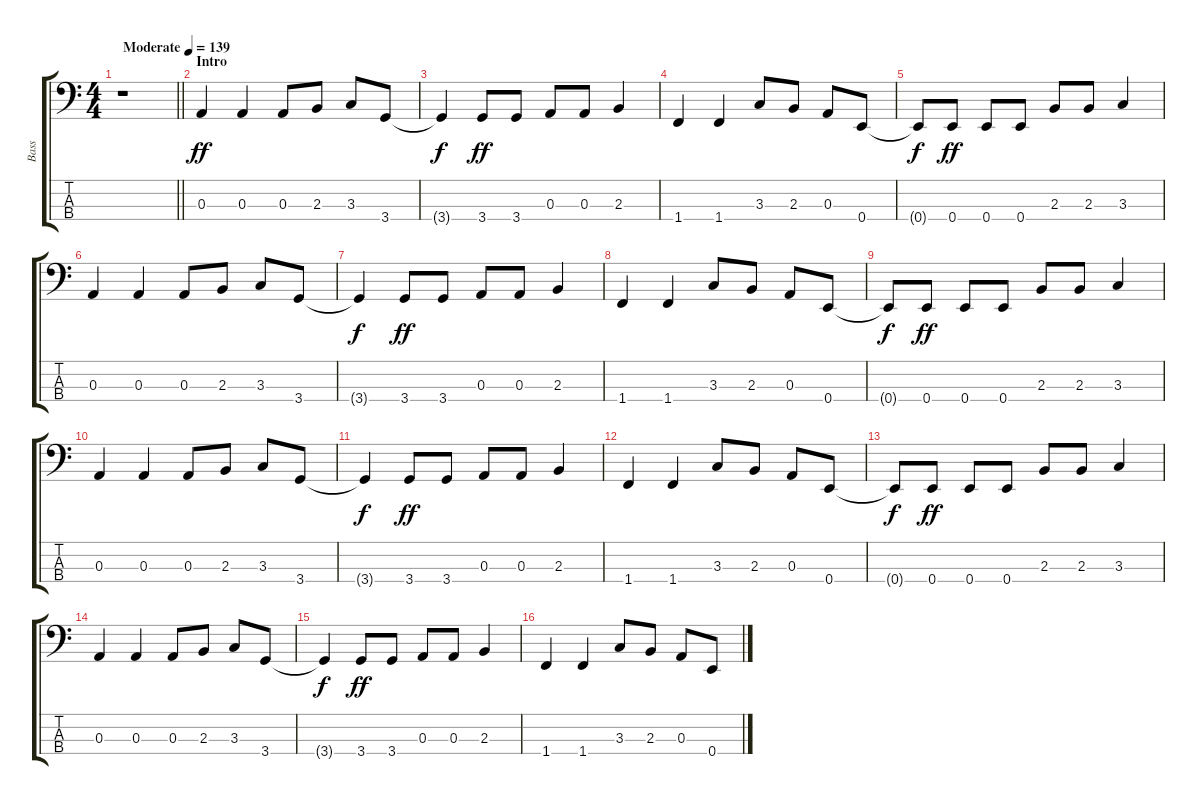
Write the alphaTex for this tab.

\track ("Bass" "Bass") {instrument electricbassfinger}
\staff {score tabs}
\tuning (G2 D2 A1 E1) {hide}
\ts (4 4)
\tempo (139 "Moderate")
\clef f4
\barLineRight lightlight
\ks aminor
r.1{dy ff instrument electricbassfinger} |
\section ("" "Intro")
0.3.4 0.3.4 0.3.8 2.3.8 3.3.8 3.4.8 |
3.4{t}.4{dy f} 3.4.8{dy ff} 3.4.8 0.3.8 0.3.8 2.3.4 |
1.4.4 1.4.4 3.3.8 2.3.8 0.3.8 0.4.8 |
0.4{t}.8{dy f} 0.4.8{dy ff} 0.4.8 0.4.8 2.3.8 2.3.8 3.3.4 |
0.3.4 0.3.4 0.3.8 2.3.8 3.3.8 3.4.8 |
3.4{t}.4{dy f} 3.4.8{dy ff} 3.4.8 0.3.8 0.3.8 2.3.4 |
1.4.4 1.4.4 3.3.8 2.3.8 0.3.8 0.4.8 |
0.4{t}.8{dy f} 0.4.8{dy ff} 0.4.8 0.4.8 2.3.8 2.3.8 3.3.4 |
0.3.4 0.3.4 0.3.8 2.3.8 3.3.8 3.4.8 |
3.4{t}.4{dy f} 3.4.8{dy ff} 3.4.8 0.3.8 0.3.8 2.3.4 |
1.4.4 1.4.4 3.3.8 2.3.8 0.3.8 0.4.8 |
0.4{t}.8{dy f} 0.4.8{dy ff} 0.4.8 0.4.8 2.3.8 2.3.8 3.3.4 |
0.3.4 0.3.4 0.3.8 2.3.8 3.3.8 3.4.8 |
3.4{t}.4{dy f} 3.4.8{dy ff} 3.4.8 0.3.8 0.3.8 2.3.4 |
1.4.4 1.4.4 3.3.8 2.3.8 0.3.8 0.4.8
